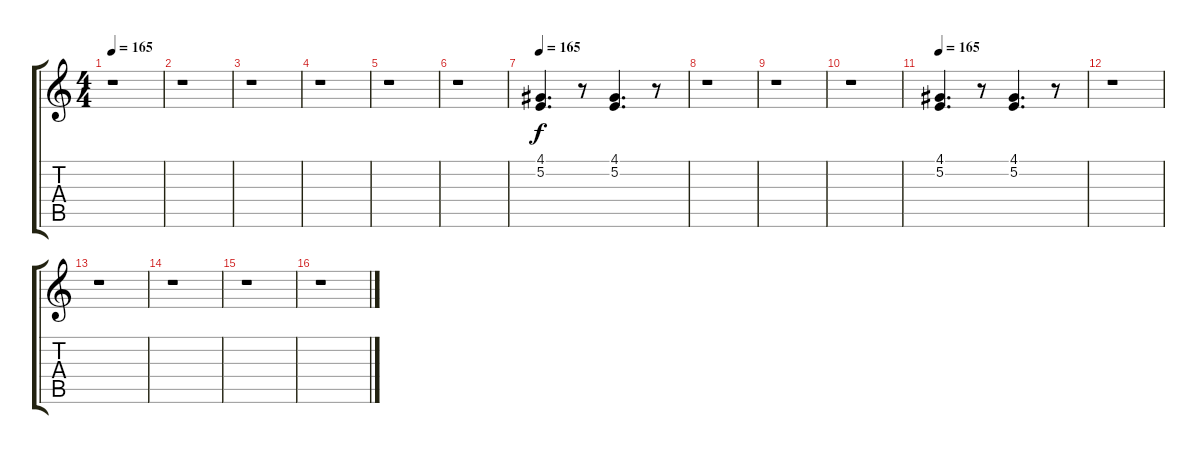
\track "" {instrument viola}
\staff {score tabs}
\tuning (E4 B3 G3 D3 A2 E2) {hide}
\ts (4 4)
\tempo 165
\clef g2
\ks c
r.1{dy f} |
r.1 |
r.1 |
r.1 |
r.1 |
r.1 |
\tempo 165
(4.1 5.2).4{d} r.8 (4.1 5.2).4{d} r.8 |
r.1 |
r.1 |
r.1 |
\tempo 165
(4.1 5.2).4{d} r.8 (4.1 5.2).4{d} r.8 |
r.1 |
r.1 |
r.1 |
r.1 |
r.1
